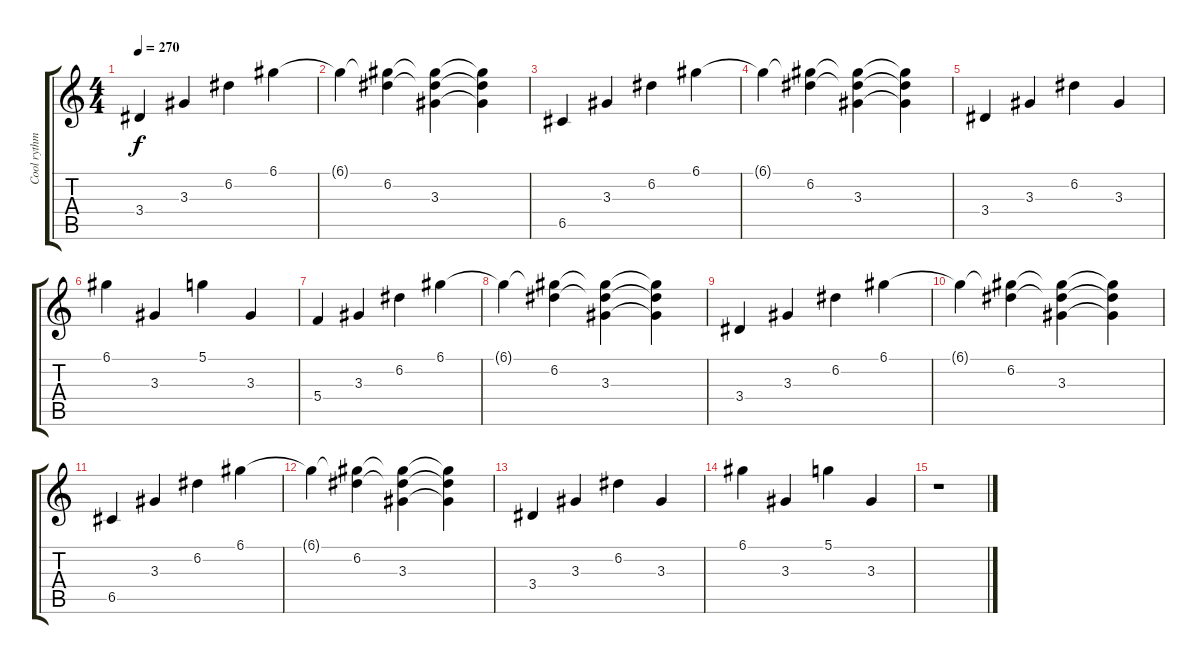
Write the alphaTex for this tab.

\track ("Cool rythm riff" "Cool rythm") {instrument distortionguitar}
\staff {score tabs}
\tuning (D4 A3 F3 C3 G2 C2) {hide}
\ts (4 4)
\tempo 270
\clef g2
\ks c
3.4.4{dy f} 3.3.4 6.2.4 6.1.4 |
6.1{t}.4 (6.1{t} 6.2).4 (6.1{t} 6.2{t} 3.3).4 (6.1{t} 6.2{t} 3.3{t}).4 |
6.5.4 3.3.4 6.2.4 6.1.4 |
6.1{t}.4 (6.1{t} 6.2).4 (6.1{t} 6.2{t} 3.3).4 (6.1{t} 6.2{t} 3.3{t}).4 |
3.4.4 3.3.4 6.2.4 3.3.4 |
6.1.4 3.3.4 5.1.4 3.3.4 |
5.4.4 3.3.4 6.2.4 6.1.4 |
6.1{t}.4 (6.1{t} 6.2).4 (6.1{t} 6.2{t} 3.3).4 (6.1{t} 6.2{t} 3.3{t}).4 |
3.4.4 3.3.4 6.2.4 6.1.4 |
6.1{t}.4 (6.1{t} 6.2).4 (6.1{t} 6.2{t} 3.3).4 (6.1{t} 6.2{t} 3.3{t}).4 |
6.5.4 3.3.4 6.2.4 6.1.4 |
6.1{t}.4 (6.1{t} 6.2).4 (6.1{t} 6.2{t} 3.3).4 (6.1{t} 6.2{t} 3.3{t}).4 |
3.4.4 3.3.4 6.2.4 3.3.4 |
6.1.4 3.3.4 5.1.4 3.3.4 |
r.1
